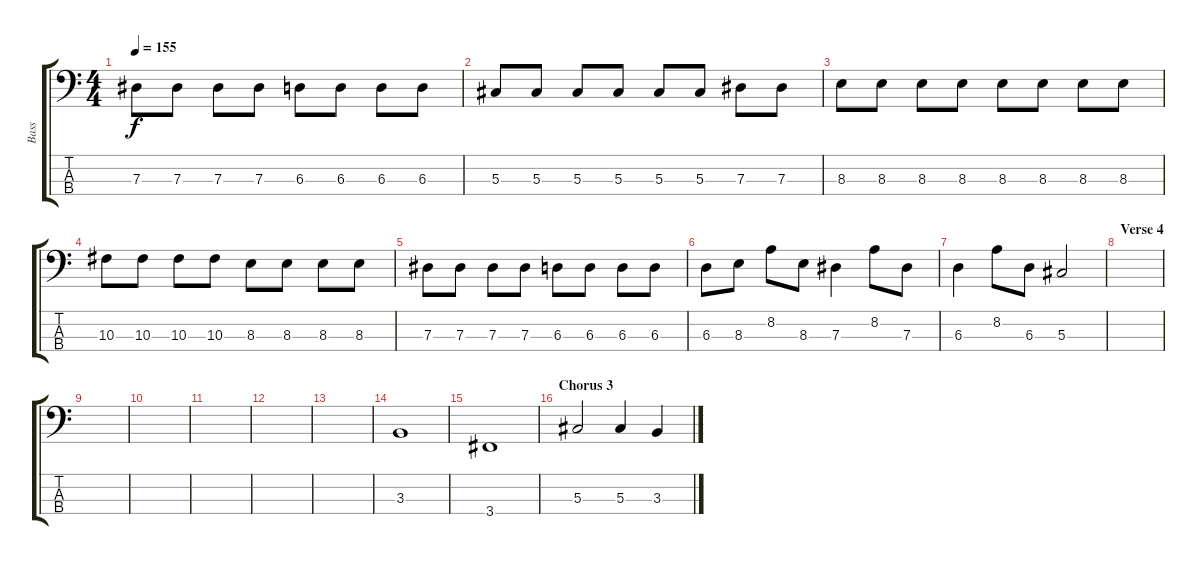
\track ("Bass" "Bass") {instrument electricbassfinger}
\staff {score tabs}
\tuning (Gb2 Db2 Ab1 Eb1) {hide}
\ts (4 4)
\tempo 155
\clef f4
\ks c
7.3.8{dy f} 7.3.8 7.3.8 7.3.8 6.3.8 6.3.8 6.3.8 6.3.8 |
5.3.8 5.3.8 5.3.8 5.3.8 5.3.8 5.3.8 7.3.8 7.3.8 |
8.3.8 8.3.8 8.3.8 8.3.8 8.3.8 8.3.8 8.3.8 8.3.8 |
10.3.8 10.3.8 10.3.8 10.3.8 8.3.8 8.3.8 8.3.8 8.3.8 |
7.3.8 7.3.8 7.3.8 7.3.8 6.3.8 6.3.8 6.3.8 6.3.8 |
6.3.8 8.3.8 8.2.8 8.3.8 7.3.4 8.2.8 7.3.8 |
6.3.4 8.2.8 6.3.8 5.3.2 |
\section ("" "Verse 4")
|
|
|
|
|
|
3.3.1 |
3.4.1 |
\section ("" "Chorus 3")
5.3.2 5.3.4 3.3.4
